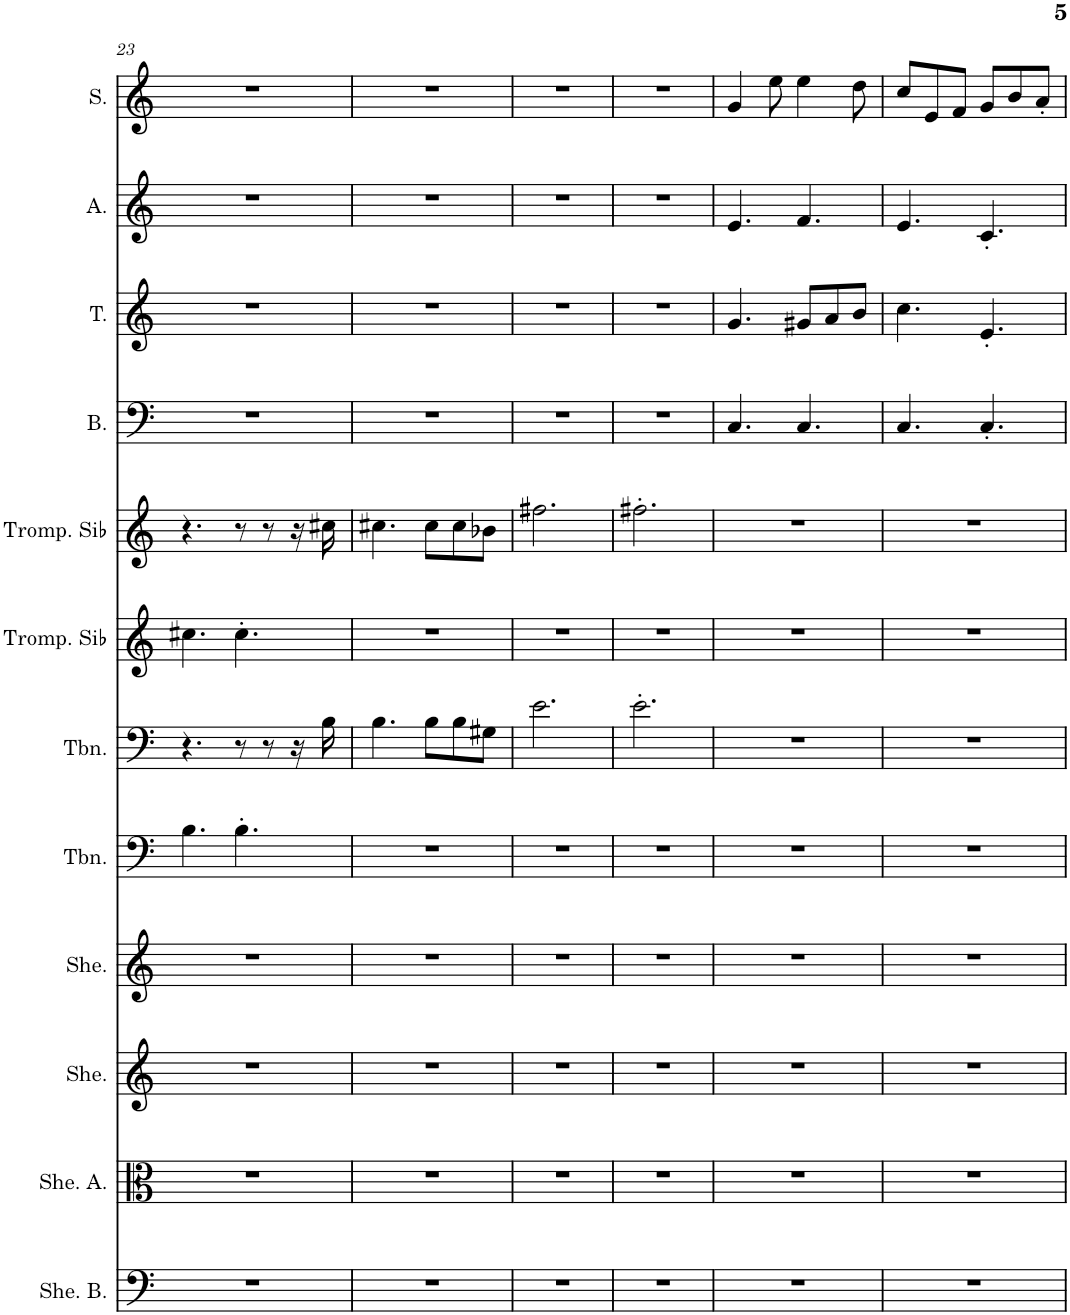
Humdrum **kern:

**kern	**kern	**kern	**kern	**kern	**kern	**kern	**kern	**kern	**kern	**kern	**kern
*part12	*part11	*part10	*part9	*part8	*part7	*part6	*part5	*part4	*part3	*part2	*part1
*staff12	*staff11	*staff10	*staff9	*staff8	*staff7	*staff6	*staff5	*staff4	*staff3	*staff2	*staff1
*I"Sheng Basse, Harmoniu	*I"Sheng Alto, Harmoniu	*I"Sheng, Harmoniu	*I"Sheng, Reed-Org	*I"Trombone, Solo Bas	*I"Trombone, Solo Ten	*I"Trompette en Sib, Solo Alt	*I"Trompette en Sib, Solo Sop	*I"Basse	*I"Tenor	*I"Alto	*I"Soprano
*I'She. B.	*I'She. A.	*I'She.	*I'She.	*I'Tbn.	*I'Tbn.	*I'Tromp. Sib	*I'Tromp. Sib	*I'B.	*I'T.	*I'A.	*I'S.
!!LO:PB:g=z
*clefF4	*clefC3	*clefG2	*clefG2	*clefF4	*clefF4	*clefG2	*clefG2	*clefF4	*clefG2	*clefG2	*clefG2
*	*	*	*	*	*	*Trd1c2	*Trd1c2	*	*	*	*
*k[]	*k[]	*k[]	*k[]	*k[]	*k[]	*k[]	*k[]	*k[]	*k[]	*k[]	*k[]
*M6/8	*M6/8	*M6/8	*M6/8	*M6/8	*M6/8	*M6/8	*M6/8	*M6/8	*M6/8	*M6/8	*M6/8
=23	=23	=23	=23	=23	=23	=23	=23	=23	=23	=23	=23
2.r	2.r	2.r	2.r	4.B\	4.r	4.cc#X\	4.r	2.r	2.r	2.r	2.r
.	.	.	.	4.B'\	8r	4.cc#'\	8r	.	.	.	.
.	.	.	.	.	8r	.	8r	.	.	.	.
.	.	.	.	.	16r	.	16r	.	.	.	.
.	.	.	.	.	16B\	.	16cc#X\	.	.	.	.
=24	=24	=24	=24	=24	=24	=24	=24	=24	=24	=24	=24
2.r	2.r	2.r	2.r	2.r	4.B\	2.r	4.cc#X\	2.r	2.r	2.r	2.r
.	.	.	.	.	8B\L	.	8cc#\L	.	.	.	.
.	.	.	.	.	8B\	.	8cc#\	.	.	.	.
.	.	.	.	.	8G#X\J	.	8b-X\J	.	.	.	.
=25	=25	=25	=25	=25	=25	=25	=25	=25	=25	=25	=25
2.r	2.r	2.r	2.r	2.r	2.e\	2.r	2.ff#X\	2.r	2.r	2.r	2.r
=26	=26	=26	=26	=26	=26	=26	=26	=26	=26	=26	=26
2.r	2.r	2.r	2.r	2.r	2.e'\	2.r	2.ff#X'\	2.r	2.r	2.r	2.r
=27	=27	=27	=27	=27	=27	=27	=27	=27	=27	=27	=27
2.r	2.r	2.r	2.r	2.r	2.r	2.r	2.r	4.C/	4.g/	4.e/	4g/
.	.	.	.	.	.	.	.	.	.	.	8ee\
.	.	.	.	.	.	.	.	4.C/	8g#X/L	4.f/	4ee\
.	.	.	.	.	.	.	.	.	8a/	.	.
.	.	.	.	.	.	.	.	.	8b/J	.	8dd\
=28	=28	=28	=28	=28	=28	=28	=28	=28	=28	=28	=28
2.r	2.r	2.r	2.r	2.r	2.r	2.r	2.r	4.C/	4.cc\	4.e/	8cc/L
.	.	.	.	.	.	.	.	.	.	.	8e/
.	.	.	.	.	.	.	.	.	.	.	8f/J
.	.	.	.	.	.	.	.	4.C'/	4.e'/	4.c'/	8g/L
.	.	.	.	.	.	.	.	.	.	.	8b/
.	.	.	.	.	.	.	.	.	.	.	8a'/J
=	=	=	=	=	=	=	=	=	=	=	=
*-	*-	*-	*-	*-	*-	*-	*-	*-	*-	*-	*-
